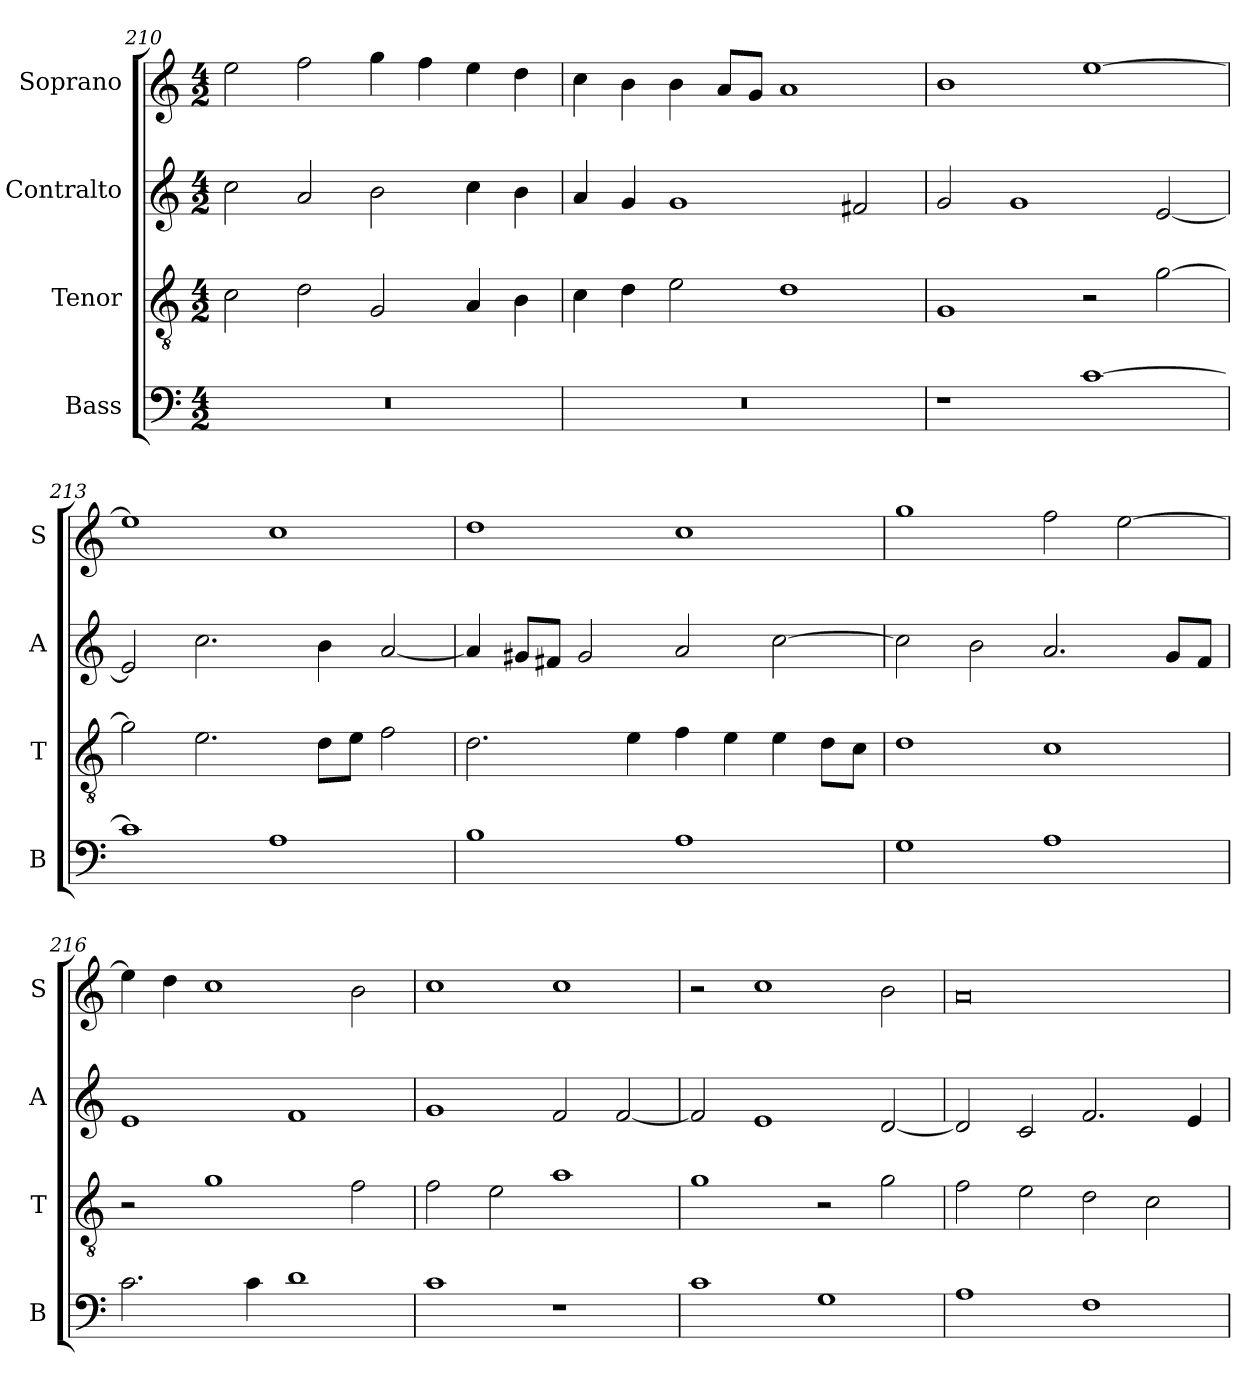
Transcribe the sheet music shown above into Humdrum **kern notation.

**kern	**kern	**kern	**kern
*part4	*part3	*part2	*part1
*staff4	*staff3	*staff2	*staff1
*I"Bass	*I"Tenor	*I"Contralto	*I"Soprano
*I'B	*I'T	*I'A	*I'S
*clefF4	*clefGv2	*clefG2	*clefG2
*k[]	*k[]	*k[]	*k[]
*C:ion	*C:ion	*C:ion	*C:ion
*M4/2	*M4/2	*M4/2	*M4/2
=210	=210	=210	=210
0r	2c	2cc	2ee
.	2d	2a	2ff
.	2G	2b	4gg
.	.	.	4ff
.	4A	4cc	4ee
.	4B	4b	4dd
=211	=211	=211	=211
0r	4c	4a	4cc
.	4d	4g	4b
.	2e	1g	4b
.	.	.	8a/L
.	.	.	8g/J
.	1d	.	1a
.	.	2f#X	.
=212	=212	=212	=212
1r	1G	2g	1b
.	.	1g	.
[1c	2r	.	[1ee
.	[2g	[2e	.
=213	=213	=213	=213
1c]	2g]	2e]	1ee]
.	2.e	2.cc	.
1A	.	.	1cc
.	8d\L	4b	.
.	8e\J	.	.
.	2f	[2a	.
=214	=214	=214	=214
1B	2.d	4a]	1dd
.	.	8g#X/L	.
.	.	8f#X/J	.
.	.	2g#	.
.	4e	.	.
1A	4f	2a	1cc
.	4e	.	.
.	4e	[2cc	.
.	8d\L	.	.
.	8c\J	.	.
=215	=215	=215	=215
1G	1d	2cc]	1gg
.	.	2b	.
1A	1c	2.a	2ff
.	.	.	[2ee
.	.	8g/L	.
.	.	8f/J	.
=216	=216	=216	=216
2.c	2r	1e	4ee]
.	.	.	4dd
.	1g	.	1cc
4c	.	.	.
1d	.	1f	.
.	2f	.	2b
=217	=217	=217	=217
1c	2f	1g	1cc
.	2e	.	.
1r	1a	2f	1cc
.	.	[2f	.
=218	=218	=218	=218
1c	1g	2f]	2r
.	.	1e	1cc
1G	2r	.	.
.	2g	[2d	2b
=219	=219	=219	=219
1A	2f	2d]	0a
.	2e	2c	.
1F	2d	2.f	.
.	2c	.	.
.	.	4e	.
=	=	=	=
*-	*-	*-	*-
